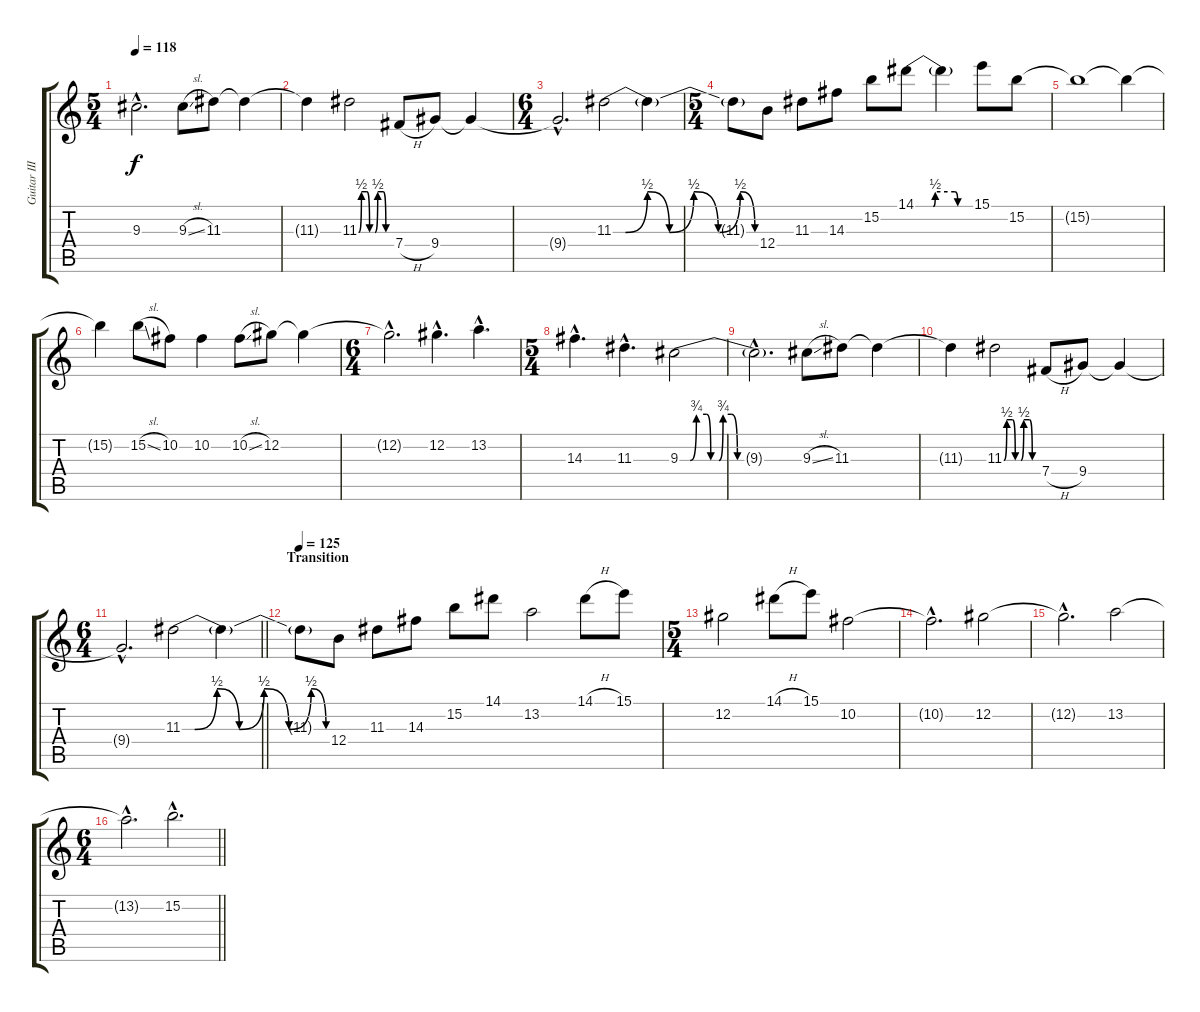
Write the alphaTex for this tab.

\track ("Guitar III Delay 3" "Guitar III") {instrument distortionguitar}
\staff {score tabs}
\tuning (Db4 Ab3 E3 B2 Gb2 Db2) {hide}
\ts (5 4)
\tempo 118
\clef g2
\ks c
9.3{hac t}.2{d dy f} 9.3{sl}.8 11.3.8 11.3{t}.4 |
11.3{t}.4 11.3{be (custom 0 0 5 2 15 2 20 0 30 0 35 2 45 2 50 0 60 0)}.2 7.4{h}.8 9.4.8 9.4{t}.4 |
\ts (6 4)
9.4{hac t}.2{d} 11.3{be (custom 0 0 5 0 14 2 23 0 33 2 43 0 52 2 58 0 60 0)}.2 11.3{t}.4 |
\ts (5 4)
11.3{t}.8 12.4.8 11.3.8 14.3.8 15.2.8 14.1{be (custom 0 0 18 0 20 2 40 2 43 0 60 0)}.8 14.1{t}.4 15.1.8 15.2.8 |
15.2{t}.1{volume 3} 15.2{t}.4 |
15.2{t}.4 15.2{sl}.8{volume 5} 10.2.8 10.2.4 10.2{sl}.8 12.2.8 12.2{t}.4 |
\ts (6 4)
12.2{hac t}.2{d} 12.2{hac}.4{d} 13.2{hac}.4{d} |
\ts (5 4)
14.3{hac}.4{d} 11.3{hac}.4{d} 9.3{be (custom 0 0 5 0 8 3 13 3 15 0 19 0 21 3 25 3 28 0 60 0)}.2 |
9.3{hac t}.2{d} 9.3{sl}.8 11.3.8 11.3{t}.4 |
11.3{t}.4 11.3{be (custom 0 0 5 2 15 2 20 0 30 0 35 2 45 2 50 0 60 0)}.2 7.4{h}.8 9.4.8 9.4{t}.4 |
\ts (6 4)
\barLineRight lightlight
9.4{hac t}.2{d} 11.3{be (custom 0 0 5 0 14 2 23 0 33 2 43 0 52 2 58 0 60 0)}.2 11.3{t}.4 |
\section ("" "Transition")
\tempo 125
11.3{t}.8 12.4.8 11.3.8 14.3.8 15.2.8 14.1.8 13.2.2 14.1{h}.8 15.1.8 |
\ts (5 4)
12.2.2 14.1{h}.8 15.1.8 10.2.2 |
10.2{hac t}.2{d} 12.2.2 |
12.2{hac t}.2{d} 13.2.2 |
\ts (6 4)
\barLineRight lightlight
13.2{hac t}.2{d} 15.2{hac}.2{d}
